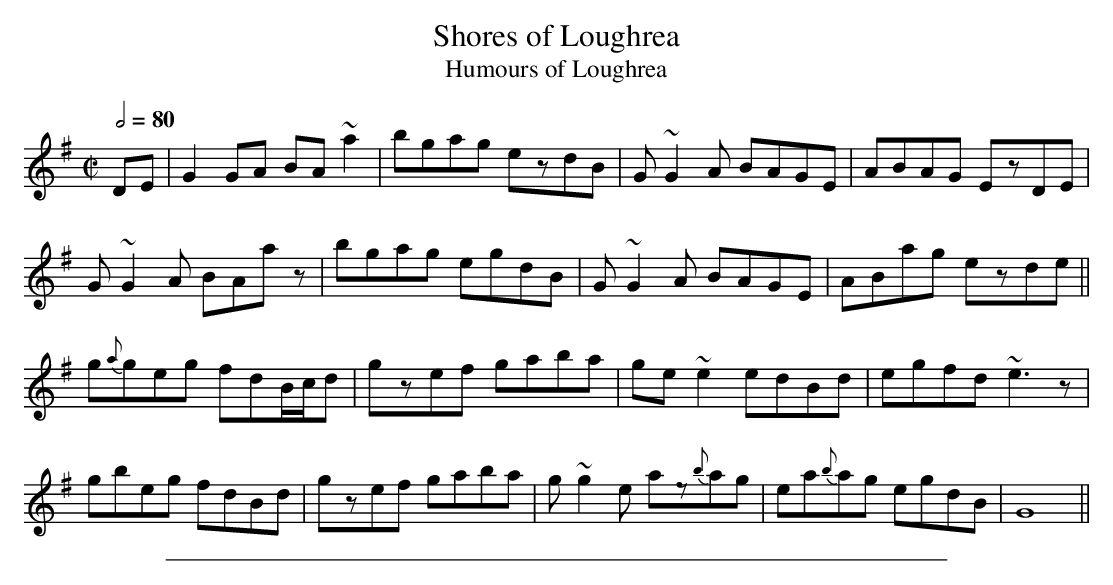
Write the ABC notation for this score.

X:1
T: Shores of Loughrea
T: Humours of Loughrea
M:C|
L:1/8
Q:1/2=80
K:G
DE|G2GA BA~a2|bgag ezdB|G~G2A BAGE|ABAG EzDE|
G~G2A BAaz|bgag egdB|G~G2A BAGE|ABag ezde||
g{a}geg fdB/c/d|gzef gaba|ge~e2 edBd|egfd ~e3z|
gbeg fdBd|gzef gaba|g~g2e az{b}ag|ea{b}ag egdB|G8||
